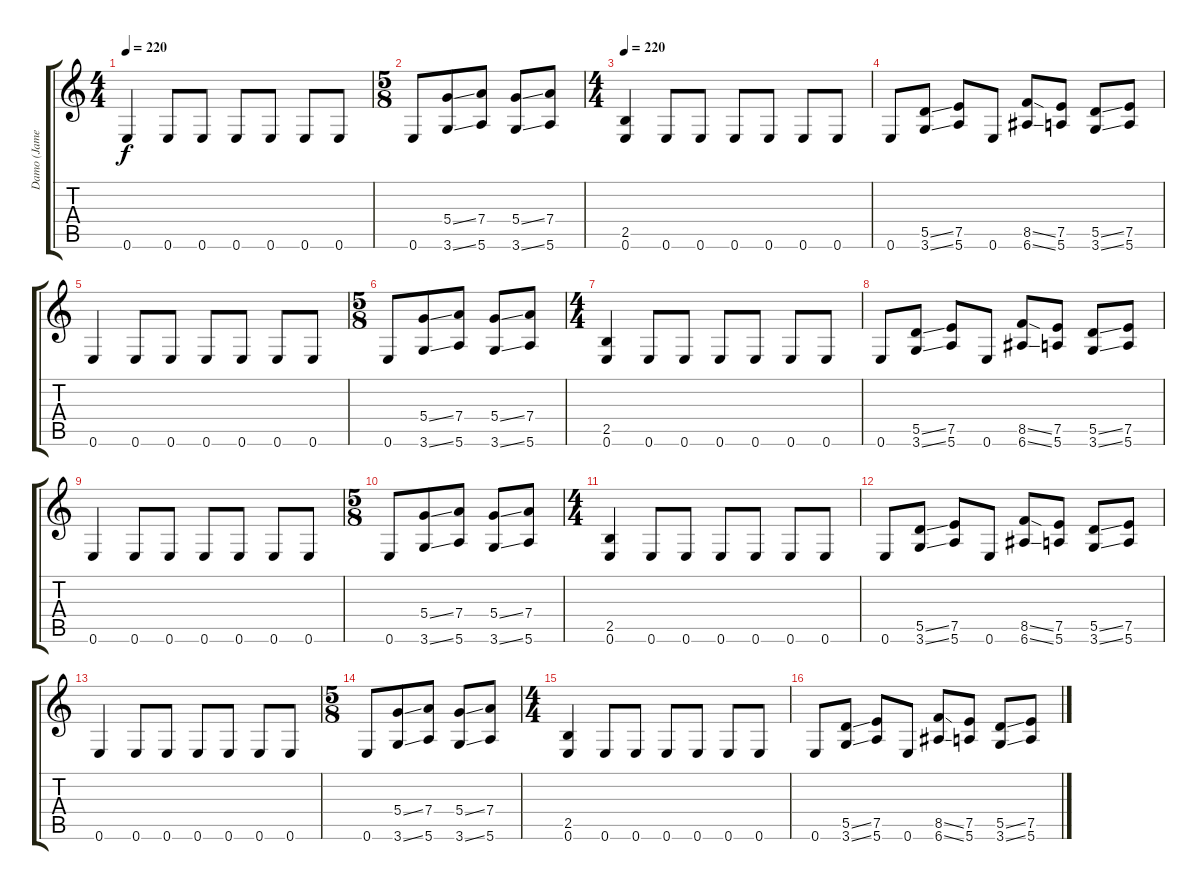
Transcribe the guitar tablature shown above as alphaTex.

\track ("Damo (James's Guitar's)" "Damo (Jame") {instrument overdrivenguitar}
\staff {score tabs}
\tuning (E4 B3 G3 D3 A2 E2) {hide}
\ts (4 4)
\tempo 220
\clef g2
\ks c
0.6.4{dy f} 0.6.8 0.6.8 0.6.8 0.6.8 0.6.8 0.6.8 |
\ts (5 8)
0.6.8 (5.4{ss} 3.6{ss}).8 (7.4 5.6).8 (5.4{ss} 3.6{ss}).8 (7.4 5.6).8 |
\ts (4 4)
\tempo 220
(2.5 0.6).4 0.6.8 0.6.8 0.6.8 0.6.8 0.6.8 0.6.8 |
0.6.8 (5.5{ss} 3.6{ss}).8 (7.5 5.6).8 0.6.8 (8.5{ss} 6.6{ss}).8 (7.5 5.6).8 (5.5{ss} 3.6{ss}).8 (7.5 5.6).8 |
0.6.4 0.6.8 0.6.8 0.6.8 0.6.8 0.6.8 0.6.8 |
\ts (5 8)
0.6.8 (5.4{ss} 3.6{ss}).8 (7.4 5.6).8 (5.4{ss} 3.6{ss}).8 (7.4 5.6).8 |
\ts (4 4)
(2.5 0.6).4 0.6.8 0.6.8 0.6.8 0.6.8 0.6.8 0.6.8 |
0.6.8 (5.5{ss} 3.6{ss}).8 (7.5 5.6).8 0.6.8 (8.5{ss} 6.6{ss}).8 (7.5 5.6).8 (5.5{ss} 3.6{ss}).8 (7.5 5.6).8 |
0.6.4 0.6.8 0.6.8 0.6.8 0.6.8 0.6.8 0.6.8 |
\ts (5 8)
0.6.8 (5.4{ss} 3.6{ss}).8 (7.4 5.6).8 (5.4{ss} 3.6{ss}).8 (7.4 5.6).8 |
\ts (4 4)
(2.5 0.6).4 0.6.8 0.6.8 0.6.8 0.6.8 0.6.8 0.6.8 |
0.6.8 (5.5{ss} 3.6{ss}).8 (7.5 5.6).8 0.6.8 (8.5{ss} 6.6{ss}).8 (7.5 5.6).8 (5.5{ss} 3.6{ss}).8 (7.5 5.6).8 |
0.6.4 0.6.8 0.6.8 0.6.8 0.6.8 0.6.8 0.6.8 |
\ts (5 8)
0.6.8 (5.4{ss} 3.6{ss}).8 (7.4 5.6).8 (5.4{ss} 3.6{ss}).8 (7.4 5.6).8 |
\ts (4 4)
(2.5 0.6).4 0.6.8 0.6.8 0.6.8 0.6.8 0.6.8 0.6.8 |
0.6.8 (5.5{ss} 3.6{ss}).8 (7.5 5.6).8 0.6.8 (8.5{ss} 6.6{ss}).8 (7.5 5.6).8 (5.5{ss} 3.6{ss}).8 (7.5 5.6).8
